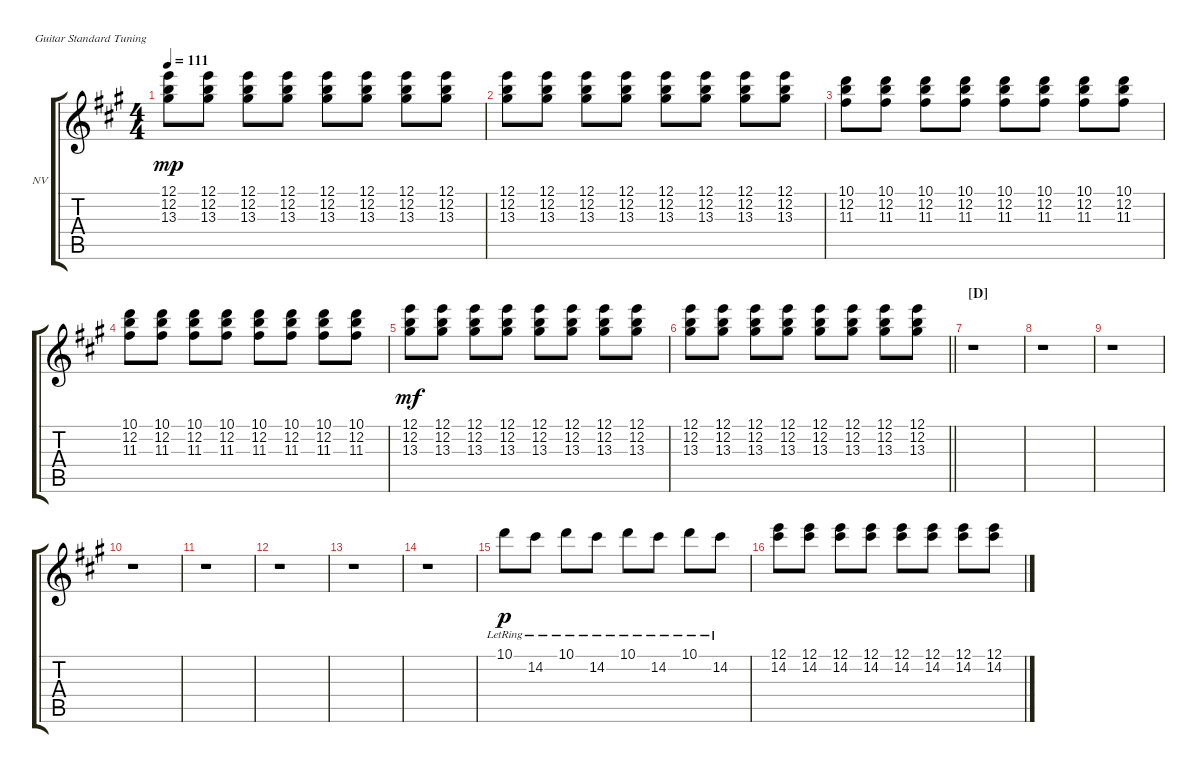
\defaultSystemsLayout 4
\bracketExtendMode groupsimilarinstruments
\firstSystemTrackNameOrientation horizontal
\otherSystemsTrackNameOrientation horizontal
\track ("Nick Valensi" "NV") {instrument electricguitarclean}
\staff {score tabs}
\tuning (E4 B3 G3 D3 A2 E2)
\ts (4 4)
\tempo 111
\clef g2
\ks a
(12.1 12.2 13.3).8{dy mp} (12.1 12.2 13.3).8 (12.1 12.2 13.3).8 (12.1 12.2 13.3).8 (12.1 12.2 13.3).8 (12.1 12.2 13.3).8 (12.1 12.2 13.3).8 (12.1 12.2 13.3).8 |
(12.1 12.2 13.3).8 (12.1 12.2 13.3).8 (12.1 12.2 13.3).8 (12.1 12.2 13.3).8 (12.1 12.2 13.3).8 (12.1 12.2 13.3).8 (12.1 12.2 13.3).8 (12.1 12.2 13.3).8 |
(10.1 12.2 11.3).8 (10.1 12.2 11.3).8 (10.1 12.2 11.3).8 (10.1 12.2 11.3).8 (10.1 12.2 11.3).8 (10.1 12.2 11.3).8 (10.1 12.2 11.3).8 (10.1 12.2 11.3).8 |
(10.1 12.2 11.3).8 (10.1 12.2 11.3).8 (10.1 12.2 11.3).8 (10.1 12.2 11.3).8 (10.1 12.2 11.3).8 (10.1 12.2 11.3).8 (10.1 12.2 11.3).8 (10.1 12.2 11.3).8 |
(12.1 12.2 13.3).8{dy mf} (12.1 12.2 13.3).8 (12.1 12.2 13.3).8 (12.1 12.2 13.3).8 (12.1 12.2 13.3).8 (12.1 12.2 13.3).8 (12.1 12.2 13.3).8 (12.1 12.2 13.3).8 |
\barLineRight lightlight
(12.1 12.2 13.3).8 (12.1 12.2 13.3).8 (12.1 12.2 13.3).8 (12.1 12.2 13.3).8 (12.1 12.2 13.3).8 (12.1 12.2 13.3).8 (12.1 12.2 13.3).8 (12.1 12.2 13.3).8 |
\section ("D" "")
r.1 |
r.1 |
r.1 |
r.1 |
r.1 |
r.1 |
r.1 |
r.1 |
10.1{lr}.8{dy p} 14.2{lr}.8 10.1{lr}.8 14.2{lr}.8 10.1{lr}.8 14.2{lr}.8 10.1{lr}.8 14.2{lr}.8 |
(12.1 14.2).8 (12.1 14.2).8 (12.1 14.2).8 (12.1 14.2).8 (12.1 14.2).8 (12.1 14.2).8 (12.1 14.2).8 (12.1 14.2).8
